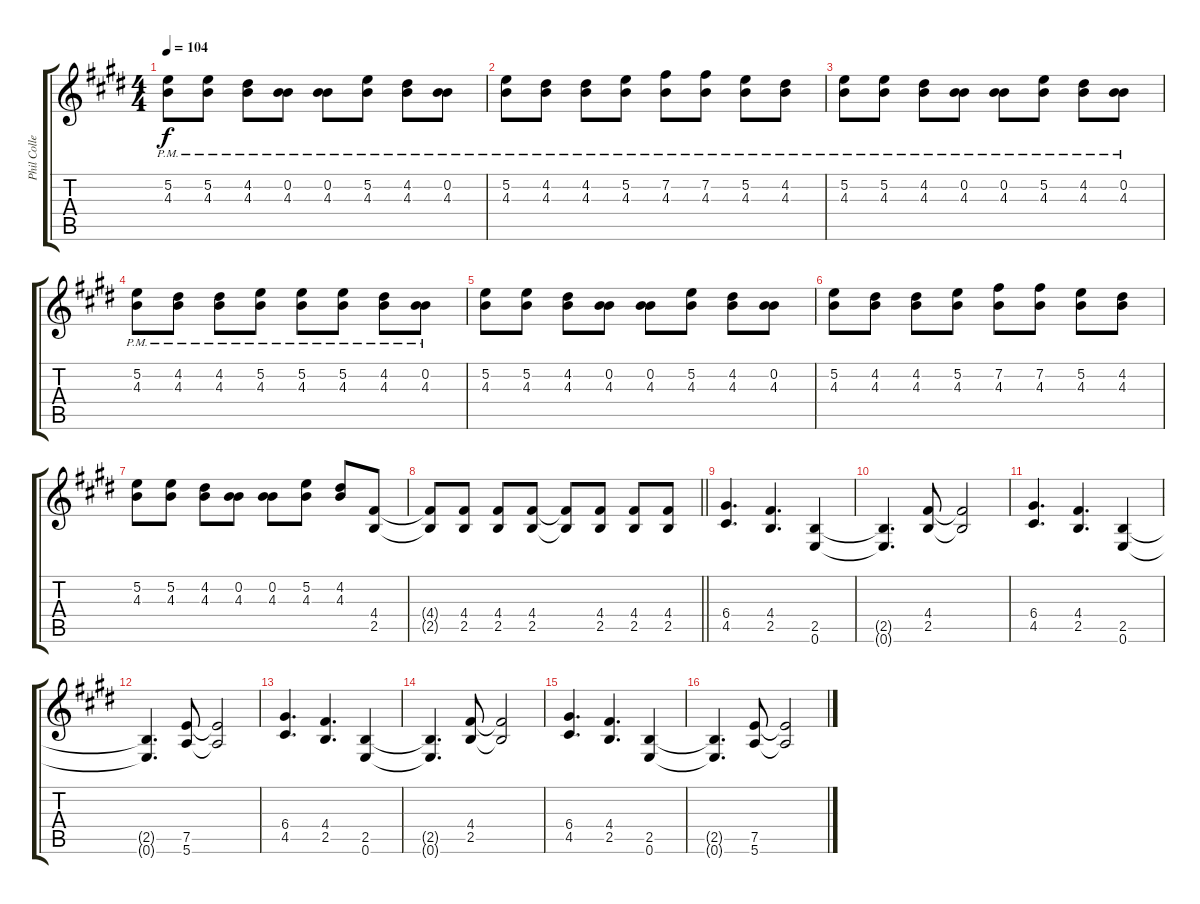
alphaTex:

\track ("Phil Collen" "Phil Colle") {instrument electricguitarclean}
\staff {score tabs}
\tuning (E4 B3 G3 D3 A2 E2) {hide}
\ts (4 4)
\tempo 104
\clef g2
\ks e
(5.2{pm} 4.3{pm}).8{dy f} (5.2{pm} 4.3{pm}).8 (4.2{pm} 4.3{pm}).8 (0.2{pm} 4.3{pm}).8 (0.2{pm} 4.3{pm}).8 (5.2{pm} 4.3{pm}).8 (4.2{pm} 4.3{pm}).8 (0.2{pm} 4.3{pm}).8 |
(5.2{pm} 4.3{pm}).8 (4.2{pm} 4.3{pm}).8 (4.2{pm} 4.3{pm}).8 (5.2{pm} 4.3{pm}).8 (7.2{pm} 4.3{pm}).8 (7.2{pm} 4.3{pm}).8 (5.2{pm} 4.3{pm}).8 (4.2{pm} 4.3{pm}).8 |
(5.2{pm} 4.3{pm}).8 (5.2{pm} 4.3{pm}).8 (4.2{pm} 4.3{pm}).8 (0.2{pm} 4.3{pm}).8 (0.2{pm} 4.3{pm}).8 (5.2{pm} 4.3{pm}).8 (4.2{pm} 4.3{pm}).8 (0.2{pm} 4.3{pm}).8 |
(5.2{pm} 4.3{pm}).8 (4.2{pm} 4.3{pm}).8 (4.2{pm} 4.3{pm}).8 (5.2{pm} 4.3{pm}).8 (5.2{pm} 4.3{pm}).8 (5.2{pm} 4.3{pm}).8 (4.2{pm} 4.3{pm}).8 (0.2{pm} 4.3{pm}).8 |
(5.2 4.3).8 (5.2 4.3).8 (4.2 4.3).8 (0.2 4.3).8 (0.2 4.3).8 (5.2 4.3).8 (4.2 4.3).8 (0.2 4.3).8 |
(5.2 4.3).8 (4.2 4.3).8 (4.2 4.3).8 (5.2 4.3).8 (7.2 4.3).8 (7.2 4.3).8 (5.2 4.3).8 (4.2 4.3).8 |
(5.2 4.3).8 (5.2 4.3).8 (4.2 4.3).8 (0.2 4.3).8 (0.2 4.3).8 (5.2 4.3).8 (4.2 4.3).8 (4.4 2.5).8{volume 16 instrument distortionguitar} |
\barLineRight lightlight
(4.4{t} 2.5{t}).8 (4.4 2.5).8 (4.4 2.5).8 (4.4 2.5).8 (4.4{t} 2.5{t}).8 (4.4 2.5).8 (4.4 2.5).8 (4.4 2.5).8 |
(6.4 4.5).4{d} (4.4 2.5).4{d} (2.5 0.6).4 |
(2.5{t} 0.6{t}).4{d} (4.4 2.5).8 (4.4{t} 2.5{t}).2 |
(6.4 4.5).4{d} (4.4 2.5).4{d} (2.5 0.6).4 |
(2.5{t} 0.6{t}).4{d} (7.5 5.6).8 (7.5{t} 5.6{t}).2 |
(6.4 4.5).4{d} (4.4 2.5).4{d} (2.5 0.6).4 |
(2.5{t} 0.6{t}).4{d} (4.4 2.5).8 (4.4{t} 2.5{t}).2 |
(6.4 4.5).4{d} (4.4 2.5).4{d} (2.5 0.6).4 |
(2.5{t} 0.6{t}).4{d} (7.5 5.6).8 (7.5{t} 5.6{t}).2
